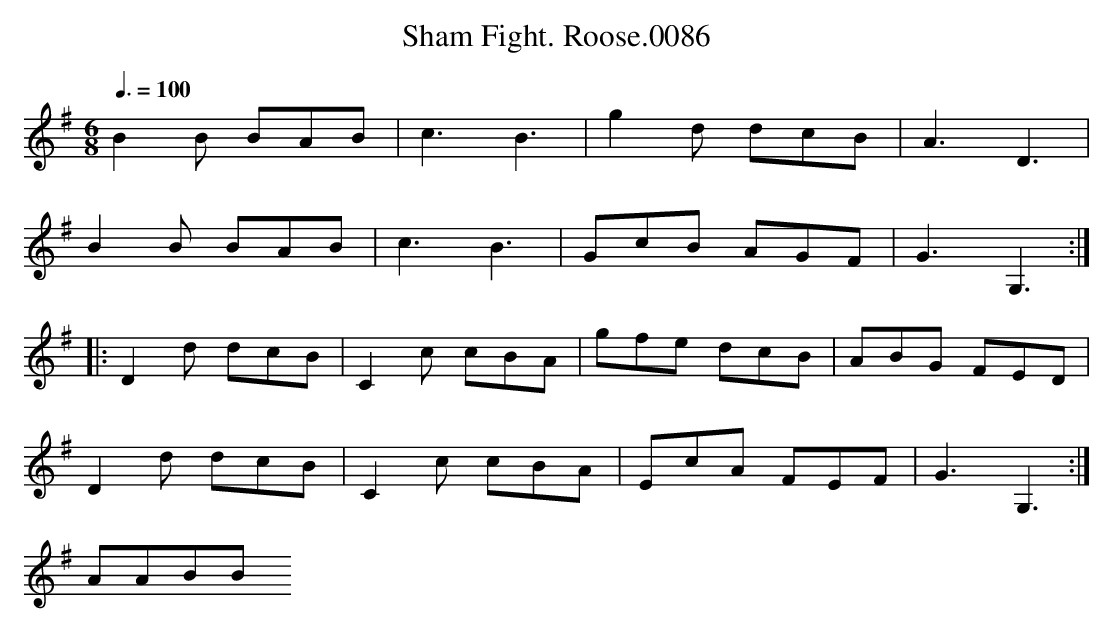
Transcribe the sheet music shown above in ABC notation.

X:1
T:Sham Fight. Roose.0086
Q:3/8=100
M:6/8
L:1/8
K:G
B2 B BAB|c3 B3|g2 d dcB|A3 D3|
B2 B BAB|c3 B3|GcB AGF|G3 G,3:|
|:D2 d dcB|C2 c cBA|gfe dcB|ABG FED|
D2 d dcB|C2 c cBA|EcA FEF|G3 G,3:|
AABB
